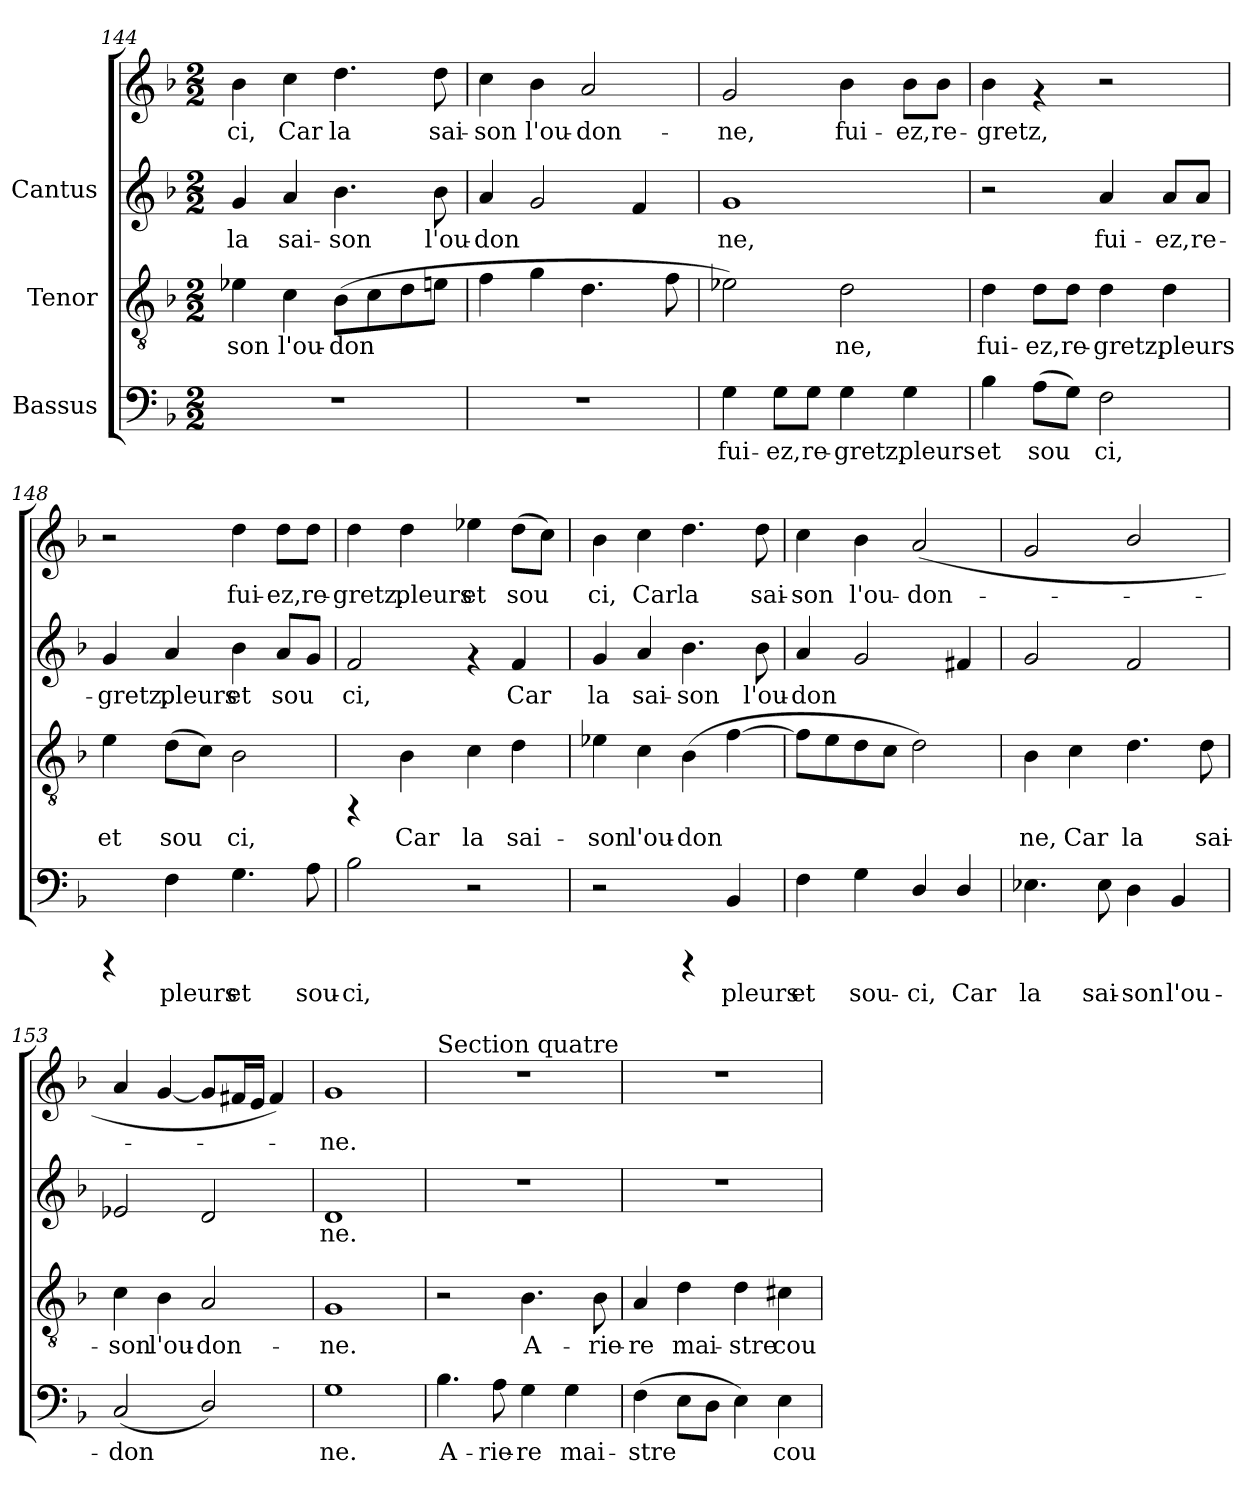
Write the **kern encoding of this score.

**kern	**text	**kern	**text	**kern	**text	**kern	**text
*part3	*part3	*part2	*part2	*part1	*part1	*part1	*part1
*staff4	*staff4	*staff3	*staff3	*staff2	*staff2	*staff1	*staff1
*I"Bassus	*	*I"Tenor	*	*I"Cantus	*	*	*
*clefF4	*	*clefGv2	*	*clefG2	*	*clefG2	*
*k[b-]	*	*k[b-]	*	*k[b-]	*	*k[b-]	*
*F:	*	*F:	*	*F:	*	*F:	*
*M2/2	*	*M2/2	*	*M2/2	*	*M2/2	*
=144	=144	=144	=144	=144	=144	=144	=144
!	!	!	!LO:LY:b:cj	!	!LO:LY:b:cj	!	!LO:LY:b:cj
1r	.	4e-X\	-son	4g/	-la	4b-\	ci,
!	!	!	!LO:LY:b:cj	!	!LO:LY:b:cj	!	!LO:LY:b:cj
.	.	4c\	l'ou-	4a/	sai-	4cc\	Car
!	!	!	!LO:LY:b:cj	!	!LO:LY:b:cj	!	!LO:LY:b:cj
.	.	(>8B-\L	-don-	4.b-\	-son	4.dd\	la
!	!	!	!LO:LY:b:cj	!	!	!	!
.	.	8c\	--	.	.	.	.
!	!	!	!LO:LY:b:cj	!	!	!	!
.	.	8d\	--	.	.	.	.
!	!	!	!LO:LY:b:cj	!	!LO:LY:b:cj	!	!LO:LY:b:cj
.	.	8en\J	--	8b-\	l'ou-	8dd\	sai-
=145	=145	=145	=145	=145	=145	=145	=145
!	!	!	!	!	!LO:LY:b:cj	!	!LO:LY:b:cj
1r	.	4f\	.	4a/	-don-	4cc\	-son
!	!	!	!	!	!LO:LY:b:cj	!	!LO:LY:b:cj
.	.	4g\	.	2g/	--	4b-\	l'ou-
!	!	!	!	!	!	!	!LO:LY:b:cj
.	.	4.d\	.	.	.	2a/	-don-
!	!	!	!	!	!LO:LY:b:cj	!	!
.	.	.	.	4f/	--	.	.
.	.	8f\	.	.	.	.	.
=146	=146	=146	=146	=146	=146	=146	=146
!	!LO:LY:b:cj	!	!LO:LY:b:cj	!	!LO:LY:b:cj	!	!LO:LY:b:cj
4G\	fui-	2e-X\)	-	1g	-ne,	2g/	-ne,
!	!LO:LY:b:cj	!	!	!	!	!	!
8G\L	-ez,	.	.	.	.	.	.
!	!LO:LY:b:cj	!	!	!	!	!	!
8G\J	re-	.	.	.	.	.	.
!	!LO:LY:b:cj	!	!LO:LY:b:cj	!	!	!	!LO:LY:b:cj
4G\	-gretz,	2d\	ne,	.	.	4b-\	fui-
!	!LO:LY:b:cj	!	!	!	!	!	!LO:LY:b:cj
4G\	pleurs	.	.	.	.	8b-\L	-ez,
!	!	!	!	!	!	!	!LO:LY:b:cj
.	.	.	.	.	.	8b-\J	re-
!!LO:LB:g=z
=147	=147	=147	=147	=147	=147	=147	=147
!	!LO:LY:b:cj	!	!LO:LY:b:cj	!	!	!	!LO:LY:b:cj
4B-\	et	4d\	fui-	2r	.	4b-\	gretz,
!	!LO:LY:b:cj	!	!LO:LY:b:cj	!	!	!	!
(>8A\L	sou-	8d\L	-ez,	.	.	4rf	.
!	!LO:LY:b:cj	!	!LO:LY:b:cj	!	!	!	!
8G\J)	-	8d\J	re-	.	.	.	.
!	!LO:LY:b:cj	!	!LO:LY:b:cj	!	!LO:LY:b:cj	!	!
2F\	ci,	4d\	-gretz,	4a/	fui-	2r	.
!	!	!	!LO:LY:b:cj	!	!LO:LY:b:cj	!	!
.	.	4d\	pleurs	8a/L	-ez,	.	.
!	!	!	!	!	!LO:LY:b:cj	!	!
.	.	.	.	8a/J	re-	.	.
=148	=148	=148	=148	=148	=148	=148	=148
!	!	!	!LO:LY:b:cj	!	!LO:LY:b:cj	!	!
4rCCC	.	4e\	et	4g/	-gretz,	2r	.
!	!LO:LY:b:cj	!	!LO:LY:b:cj	!	!LO:LY:b:cj	!	!
4F\	pleurs	(>8d\L	sou-	4a/	pleurs	.	.
!	!	!	!LO:LY:b:cj	!	!	!	!
.	.	8c\J)	-	.	.	.	.
!	!LO:LY:b:cj	!	!LO:LY:b:cj	!	!LO:LY:b:cj	!	!LO:LY:b:cj
4.G\	et	2B-\	ci,	4b-\	et	4dd\	-fui-
!	!	!	!	!	!LO:LY:b:cj	!	!LO:LY:b:cj
.	.	.	.	8a/L	sou-	8dd\L	-ez,
!	!LO:LY:b:cj	!	!	!	!LO:LY:b:cj	!	!LO:LY:b:cj
8A\	sou-	.	.	8g/J	--	8dd\J	re-
=149	=149	=149	=149	=149	=149	=149	=149
!	!LO:LY:b:cj	!	!	!	!LO:LY:b:cj	!	!LO:LY:b:cj
2B-\	-ci,	4rFF	.	2f/	-ci,	4dd\	-gretz,
!	!	!	!LO:LY:b:cj	!	!	!	!LO:LY:b:cj
.	.	4B-\	Car	.	.	4dd\	pleurs
!	!	!	!LO:LY:b:cj	!	!	!	!LO:LY:b:cj
2r	.	4c\	la	4rf	.	4ee-X\	et
!	!	!	!LO:LY:b:cj	!	!LO:LY:b:cj	!	!LO:LY:b:cj
.	.	4d\	sai-	4f/	Car	(>8dd\L	sou-
!	!	!	!	!	!	!	!LO:LY:b:cj
.	.	.	.	.	.	8cc\J)	--
=150	=150	=150	=150	=150	=150	=150	=150
!	!	!	!LO:LY:b:cj	!	!LO:LY:b:cj	!	!LO:LY:b:cj
2r	.	4e-X\	-son	4g/	-la	4b-\	ci,
!	!	!	!LO:LY:b:cj	!	!LO:LY:b:cj	!	!LO:LY:b:cj
.	.	4c\	l'ou-	4a/	sai-	4cc\	Car
!	!	!	!LO:LY:b:cj	!	!LO:LY:b:cj	!	!LO:LY:b:cj
4rCCC	.	(>4B-\	-don-	4.b-\	-son	4.dd\	la
!	!LO:LY:b:cj	!	!LO:LY:b:cj	!	!	!	!
4BB-/	pleurs	[>4f\	--	.	.	.	.
!	!	!	!	!	!LO:LY:b:cj	!	!LO:LY:b:cj
.	.	.	.	8b-\	l'ou-	8dd\	sai-
!!LO:LB:g=z
=151	=151	=151	=151	=151	=151	=151	=151
!	!LO:LY:b:cj	!	!	!	!LO:LY:b:cj	!	!LO:LY:b:cj
4F\	et	8f\L]	.	4a/	-don-	4cc\	-son
.	.	8e\	.	.	.	.	.
!	!LO:LY:b:cj	!	!	!	!LO:LY:b:cj	!	!LO:LY:b:cj
4G\	sou-	8d\	.	2g/	--	4b-\	l'ou-
.	.	8c\J	.	.	.	.	.
!	!LO:LY:b:cj	!	!	!	!	!	!LO:LY:b:cj
4D/	-ci,	2d\)	.	.	.	(<2a/	-don-
!	!LO:LY:b:cj	!	!	!	!LO:LY:b:cj	!	!
4D/	Car	.	.	4f#X/	--	.	.
=152	=152	=152	=152	=152	=152	=152	=152
!	!LO:LY:b:cj	!	!LO:LY:b:cj	!	!	!	!
4.E-X\	la	4B-\	-ne,	2g/	.	2g/	.
!	!	!	!LO:LY:b:cj	!	!	!	!
.	.	4c\	Car	.	.	.	.
!	!LO:LY:b:cj	!	!	!	!	!	!
8E-\	sai-	.	.	.	.	.	.
!	!LO:LY:b:cj	!	!LO:LY:b:cj	!	!	!	!
4D\	-son	4.d\	la	2f/	.	2b-/	.
!	!LO:LY:b:cj	!	!	!	!	!	!
4BB-/	l'ou-	.	.	.	.	.	.
!	!	!	!LO:LY:b:cj	!	!	!	!
.	.	8d\	sai-	.	.	.	.
=153	=153	=153	=153	=153	=153	=153	=153
!	!LO:LY:b:cj	!	!LO:LY:b:cj	!	!	!	!
(<2C/	-don-	4c\	-son	2e-X/	.	4a/	.
!	!	!	!LO:LY:b:cj	!	!	!	!
.	.	4B-\	l'ou-	.	.	[<4g/	.
!	!LO:LY:b:cj	!	!LO:LY:b:cj	!	!	!	!
2D/)	--	2A/	-don-	2d/	.	8g/L]	.
.	.	.	.	.	.	16f#X/	.
.	.	.	.	.	.	16e/J	.
.	.	.	.	.	.	4f#/)	.
=154	=154	=154	=154	=154	=154	=154	=154
!	!LO:LY:b:cj	!	!LO:LY:b:cj	!	!LO:LY:b:cj	!	!LO:LY:b:cj
1G	-ne.	1G	-ne.	1d	ne.	1g	-ne.
=155	=155	=155	=155	=155	=155	=155	=155
!	!	!	!	!	!	!LO:TX:a:t=Section quatre	!
!	!LO:LY:b:cj	!	!	!	!	!	!
4.B-\	A-	2r	.	1r	.	1r	.
!	!LO:LY:b:cj	!	!	!	!	!	!
8A\	-rie-	.	.	.	.	.	.
!	!LO:LY:b:cj	!	!LO:LY:b:cj	!	!	!	!
4G\	-re	4.B-\	A-	.	.	.	.
!	!LO:LY:b:cj	!	!	!	!	!	!
4G\	mai-	.	.	.	.	.	.
!	!	!	!LO:LY:b:cj	!	!	!	!
.	.	8B-\	-rie-	.	.	.	.
!!LO:PB:g=z
=156	=156	=156	=156	=156	=156	=156	=156
!	!LO:LY:b:cj	!	!LO:LY:b:cj	!	!	!	!
(>4F\	-stre	4A/	-re	1r	.	1r	.
!	!LO:LY:b:cj	!	!LO:LY:b:cj	!	!	!	!
8E\L	.	4d\	mai-	.	.	.	.
!	!LO:LY:b:cj	!	!	!	!	!	!
8D\J	.	.	.	.	.	.	.
!	!LO:LY:b:cj	!	!LO:LY:b:cj	!	!	!	!
4E\)	.	4d\	-stre	.	.	.	.
!	!LO:LY:b:cj	!	!LO:LY:b:cj	!	!	!	!
4E\	cou-	4c#X\	cou-	.	.	.	.
=	=	=	=	=	=	=	=
*-	*-	*-	*-	*-	*-	*-	*-
